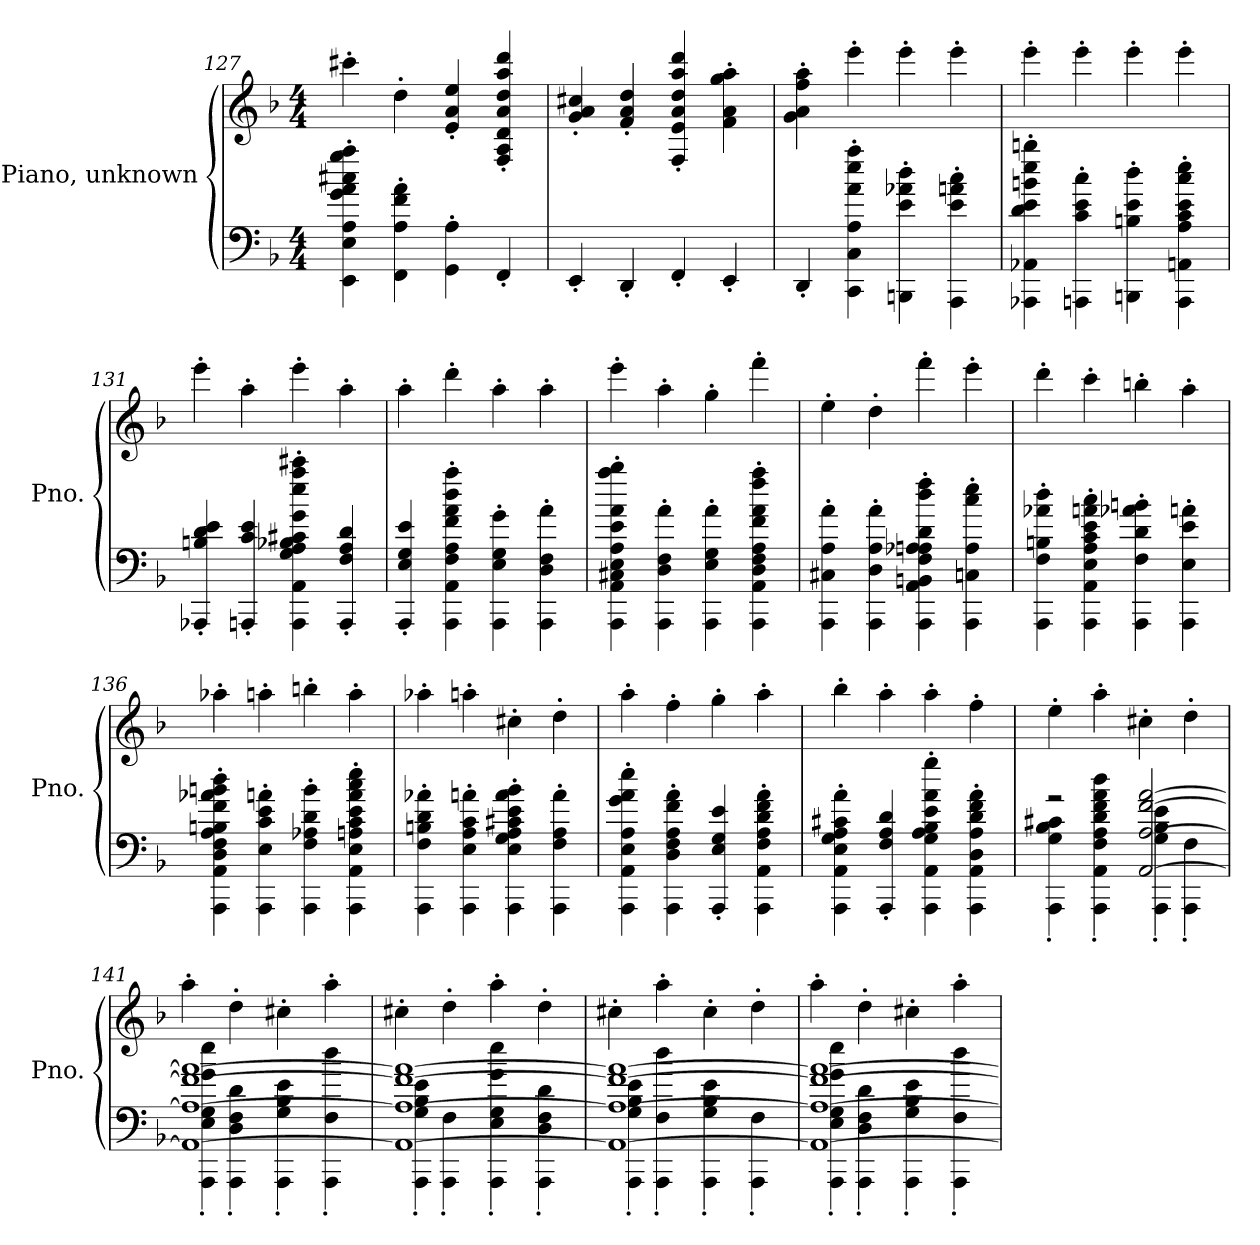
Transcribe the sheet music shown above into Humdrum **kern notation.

**kern	**kern
*part1	*part1
*staff2	*staff1
*I"Piano, unknown	*
*I'Pno.	*
*clefF4	*clefG2
*k[b-]	*k[b-]
*M4/4	*M4/4
=127	=127
4EE\' 4E\' 4A\' 4g\' 4a\' 4cc#X\' 4gg\' 4aa\'	4ccc#X'\
4FF\' 4A\' 4f\' 4a\'	4dd'\
4GG\' 4A\'	4e/' 4a/' 4ee/'
4FF'/	4F/' 4A/' 4d/' 4a/' 4dd/' 4aa/' 4ddd/'
=128	=128
4EE'/	4g/' 4a/' 4cc#X/'
4DD'/	4f/' 4a/' 4dd/'
4FF'/	4F/' 4e/' 4a/' 4dd/' 4aa/' 4ddd/'
4EE'/	4f\' 4a\' 4gg\' 4aa\'
=129	=129
4DD'/	4g\' 4a\' 4ff\' 4aa\'
4CC\' 4C\' 4A\' 4a\' 4ee\' 4aa\'	4eee'\
4BBBn\' 4e\' 4a-X\' 4dd\'	4eee'\
4AAA\' 4e\' 4an\' 4cc\'	4eee'\
!!LO:LB:g=z
=130	=130
4AAA-X\' 4AA-X\' 4d\' 4e\' 4bn\' 4ee\' 4bbn\'	4eee'\
4AAAn\' 4c\' 4e\' 4cc\'	4eee'\
4BBBn\' 4Bn\' 4e\' 4dd\'	4eee'\
4AAA\' 4AAn\' 4A\' 4c\' 4e\' 4cc\' 4ee\'	4eee'\
=131	=131
4AAA-X/' 4Bn/' 4d/' 4e/'	4eee'\
4AAAn/' 4c/' 4e/'	4aa'\
4AAA\' 4AA\' 4G\' 4A\' 4B-X\' 4c#X\' 4g\' 4ee\' 4aa\' 4ccc#X\'	4eee'\
4AAA/' 4F/' 4A/' 4d/'	4aa'\
=132	=132
4AAA/' 4E/' 4G/' 4e/'	4aa'\
4AAA\' 4AA\' 4F\' 4A\' 4f\' 4a\' 4dd\' 4aa\'	4ddd'\
4AAA\' 4E\' 4G\' 4g\'	4aa'\
4AAA\' 4D\' 4F\' 4a\'	4aa'\
=133	=133
4AAA\' 4AA\' 4C#X\' 4E\' 4A\' 4e\' 4a\' 4aa\' 4bb-\'	4eee'\
4AAA\' 4D\' 4F\' 4a\'	4aa'\
4AAA\' 4E\' 4G\' 4a\'	4gg'\
4AAA\' 4AA\' 4D\' 4F\' 4A\' 4f\' 4a\' 4ff\' 4aa\'	4fff'\
=134	=134
4AAA\' 4C#X\' 4A\' 4a\'	4ee'\
4AAA\' 4D\' 4A\' 4a\'	4dd'\
4AAA\' 4AA\' 4BBn\' 4F\' 4A-X\' 4An\' 4d\' 4dd\' 4ff\'	4fff'\
4AAA\' 4Cn\' 4A\' 4cc\' 4ee\'	4eee'\
!!LO:LB:g=z
=135	=135
4AAA\' 4F\' 4Bn\' 4a-X\' 4dd\'	4ddd'\
4AAA\' 4AA\' 4E\' 4A\' 4c\' 4e\' 4an\' 4cc\'	4ccc'\
4AAA\' 4F\' 4d\' 4a-X\' 4bn\'	4bbn'\
4AAA\' 4E\' 4e\' 4an\'	4aa'\
=136	=136
4AAA\' 4AA\' 4D\' 4F\' 4A\' 4Bn\' 4f\' 4a-X\' 4bn\' 4dd\'	4aa-X'\
4AAA\' 4E\' 4c\' 4e\' 4an\'	4aan'\
4AAA\' 4F\' 4A-X\' 4d\' 4b\'	4bbn'\
4AAA\' 4AA\' 4E\' 4An\' 4c\' 4e\' 4a\' 4cc\' 4ee\'	4aa'\
=137	=137
4AAA\' 4F\' 4Bn\' 4d\' 4a-X\'	4aa-X'\
4AAA\' 4E\' 4A\' 4c\' 4an\'	4aan'\
4AAA\' 4E\' 4G\' 4A\' 4c#X\' 4e\' 4a\' 4b-\'	4cc#X'\
4AAA\' 4F\' 4A\' 4a\'	4dd'\
=138	=138
4AAA\' 4AA\' 4E\' 4A\' 4g\' 4a\' 4ee\'	4aa'\
4AAA\' 4D\' 4F\' 4A\' 4f\' 4a\'	4ff'\
4AAA/' 4E/' 4G/' 4e/'	4gg'\
4AAA\' 4AA\' 4F\' 4A\' 4d\' 4f\' 4a\'	4aa'\
=139	=139
4AAA\' 4AA\' 4E\' 4G\' 4A\' 4c#X\' 4a\'	4bb-'\
4AAA/' 4F/' 4A/' 4d/'	4aa'\
4AAA\' 4AA\' 4G\' 4A\' 4B-\' 4e\' 4a\' 4gg\'	4aa'\
4AAA\' 4AA\' 4D\' 4A\' 4d\' 4f\' 4a\'	4ff'\
!!LO:LB:g=z
=140	=140
*^	*
2r	4AAA\' 4G\' 4B-\' 4c#X\'	4ee'\
.	4AAA\' 4AA\' 4F\' 4A\' 4d\' 4f\' 4a\' 4dd\'	4aa'\
[2AA/ [2A/ [2f/ [2a/	4AAA\' 4G\' 4B-\' 4e\'	4cc#X'\
.	4AAA\' 4F\'	4dd'\
=141	=141	=141
1AA_ 1A_ 1f_ 1a_	4AAA\' 4E\' 4G\' 4g\' 4ee\'	4aa'\
.	4AAA\' 4D\' 4F\' 4d\'	4dd'\
.	4AAA\' 4G\' 4B-\' 4e\'	4cc#X'\
.	4AAA\' 4F\' 4dd\'	4aa'\
=142	=142	=142
1AA_ 1A_ 1f_ 1a_	4AAA\' 4G\' 4B-\' 4e\'	4cc#X'\
.	4AAA\' 4F\'	4dd'\
.	4AAA\' 4E\' 4G\' 4g\' 4ee\'	4aa'\
.	4AAA\' 4D\' 4F\' 4d\'	4dd'\
=143	=143	=143
1AA_ 1A_ 1f_ 1a_	4AAA\' 4G\' 4B-\' 4e\'	4cc#X'\
.	4AAA\' 4F\' 4dd\'	4aa'\
.	4AAA\' 4G\' 4B-\' 4e\'	4cc#'\
.	4AAA\' 4F\'	4dd'\
=144	=144	=144
1AA_ 1A_ 1f_ 1a_	4AAA\' 4E\' 4G\' 4g\' 4ee\'	4aa'\
.	4AAA\' 4D\' 4F\' 4d\'	4dd'\
.	4AAA\' 4G\' 4B-\' 4e\'	4cc#X'\
.	4AAA\' 4F\' 4dd\'	4aa'\
*v	*v	*
=	=
*-	*-
